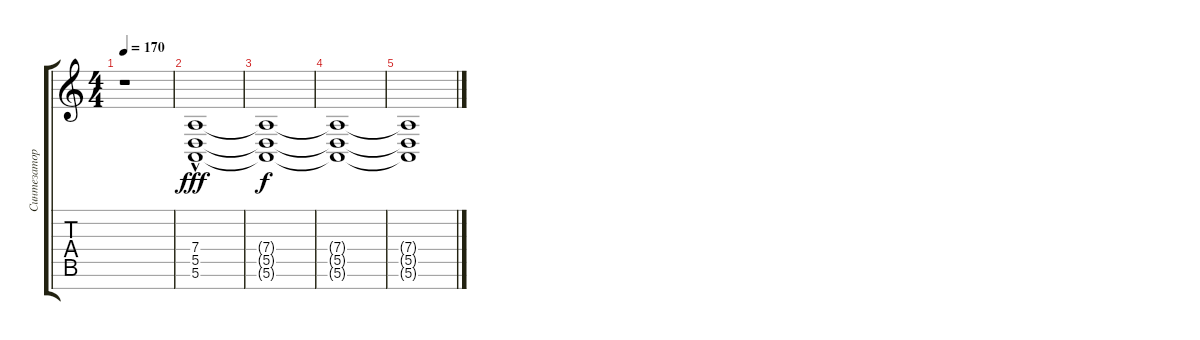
\track ("Синтезатор Links" "Синтезатор") {instrument stringensemble1}
\staff {score tabs}
\tuning (E4 B3 G3 D3 A2 E2 B1) {hide}
\ts (4 4)
\tempo 170
\clef g2
\ks c
r.1{dy fff} |
(7.4{hac} 5.5{hac} 5.6{hac}).1 |
(7.4{t} 5.5{t} 5.6{t}).1{dy f} |
(7.4{t} 5.5{t} 5.6{t}).1 |
(7.4{t} 5.5{t} 5.6{t}).1
